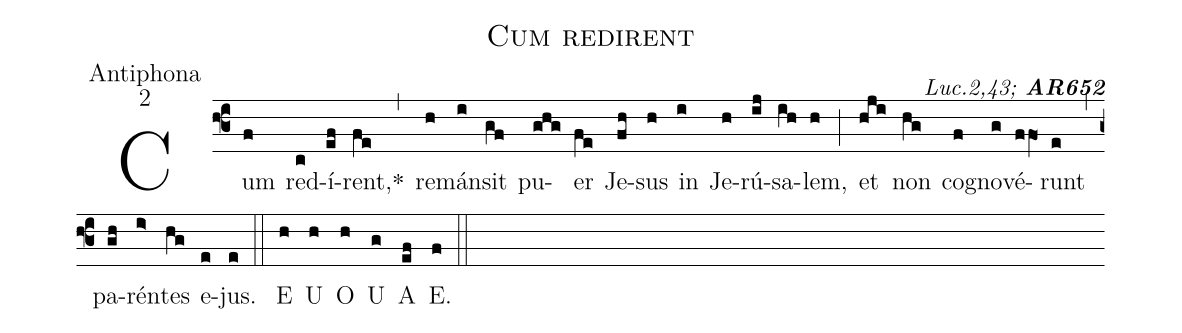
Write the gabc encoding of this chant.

name:Cum redirent;
office-part:Antiphona;
mode:2;
commentary: {\itshape\mdseries Luc.2,43;\/} {\bfseries AR652};
%%
(f3) Cum(f) red(c)í(ef)rent,<sp>*</sp>(fe) (,) re(h)mán(i)sit(gf) pu(ghg)er(fe) Je(fh)sus(h) in(i) Je(h)rú(ij)sa(ih)lem,(h) (;)
et(hji) non(hg) co(f)gno(g)vé(ffO1)runt(e) (,)
pa(gh)rén(i>)tes(hg) e(e)jus.(e) (::)
<eu> E(h) U(h) O(h) U(g) A(ef) E.(f) </eu> (::)
